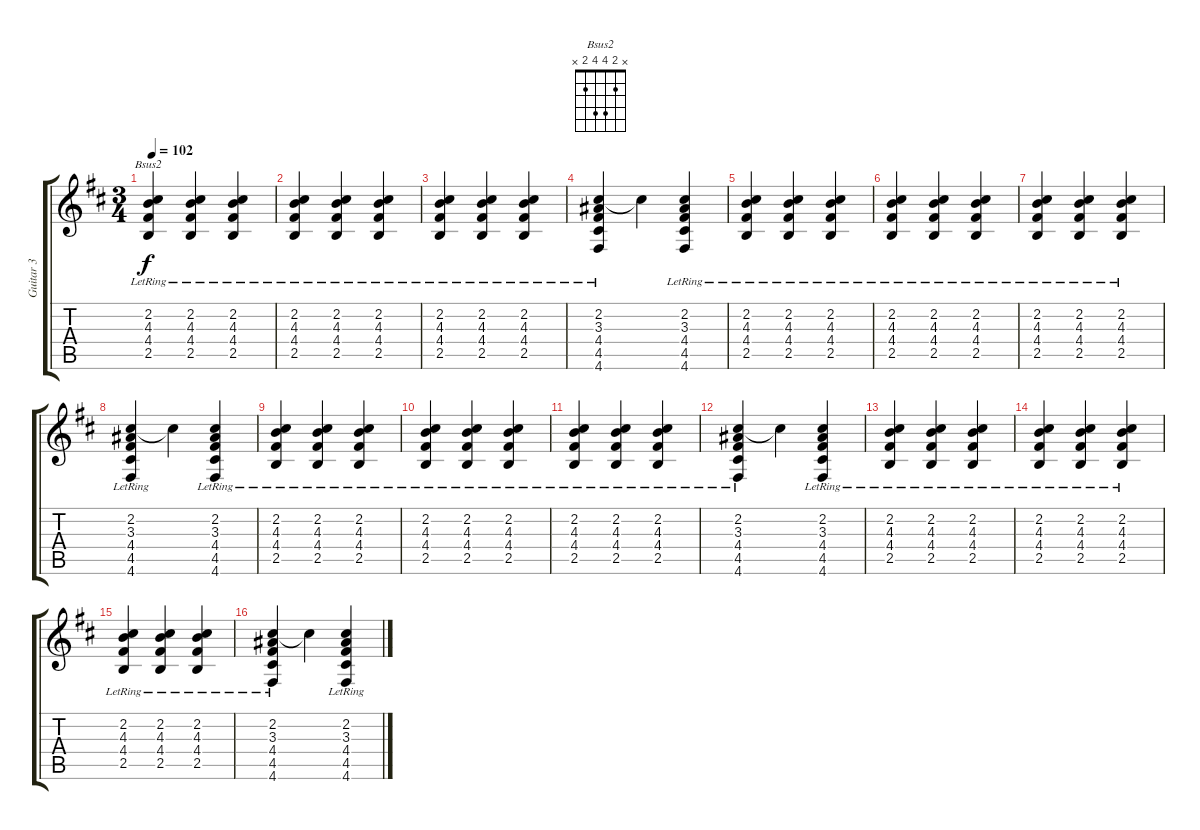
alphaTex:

\track ("Guitar 3" "Guitar 3") {instrument acousticguitarsteel}
\staff {score tabs}
\tuning (E4 B3 G3 D3 A2 D2) {hide}
\chord ("Bsus2" x 2 4 4 2 x)
\ts (3 4)
\tempo 102
\clef g2
\ks d
(2.2{lr} 4.3{lr} 4.4{lr} 2.5{lr}).4{ch "Bsus2" dy f} (2.2{lr} 4.3{lr} 4.4{lr} 2.5{lr}).4 (2.2{lr} 4.3{lr} 4.4{lr} 2.5{lr}).4 |
(2.2{lr} 4.3{lr} 4.4{lr} 2.5{lr}).4 (2.2{lr} 4.3{lr} 4.4{lr} 2.5{lr}).4 (2.2{lr} 4.3{lr} 4.4{lr} 2.5{lr}).4 |
(2.2{lr} 4.3{lr} 4.4{lr} 2.5{lr}).4 (2.2{lr} 4.3{lr} 4.4{lr} 2.5{lr}).4 (2.2{lr} 4.3{lr} 4.4{lr} 2.5{lr}).4 |
(2.2{lr} 3.3{lr} 4.4{lr} 4.5{lr} 4.6{lr}).4 2.2{t}.4 (2.2{lr} 3.3{lr} 4.4{lr} 4.5{lr} 4.6{lr}).4 |
(2.2{lr} 4.3{lr} 4.4{lr} 2.5{lr}).4 (2.2{lr} 4.3{lr} 4.4{lr} 2.5{lr}).4 (2.2{lr} 4.3{lr} 4.4{lr} 2.5{lr}).4 |
(2.2{lr} 4.3{lr} 4.4{lr} 2.5{lr}).4 (2.2{lr} 4.3{lr} 4.4{lr} 2.5{lr}).4 (2.2{lr} 4.3{lr} 4.4{lr} 2.5{lr}).4 |
(2.2{lr} 4.3{lr} 4.4{lr} 2.5{lr}).4 (2.2{lr} 4.3{lr} 4.4{lr} 2.5{lr}).4 (2.2{lr} 4.3{lr} 4.4{lr} 2.5{lr}).4 |
(2.2{lr} 3.3{lr} 4.4{lr} 4.5{lr} 4.6{lr}).4 2.2{t}.4 (2.2{lr} 3.3{lr} 4.4{lr} 4.5{lr} 4.6{lr}).4 |
(2.2{lr} 4.3{lr} 4.4{lr} 2.5{lr}).4 (2.2{lr} 4.3{lr} 4.4{lr} 2.5{lr}).4 (2.2{lr} 4.3{lr} 4.4{lr} 2.5{lr}).4 |
(2.2{lr} 4.3{lr} 4.4{lr} 2.5{lr}).4 (2.2{lr} 4.3{lr} 4.4{lr} 2.5{lr}).4 (2.2{lr} 4.3{lr} 4.4{lr} 2.5{lr}).4 |
(2.2{lr} 4.3{lr} 4.4{lr} 2.5{lr}).4 (2.2{lr} 4.3{lr} 4.4{lr} 2.5{lr}).4 (2.2{lr} 4.3{lr} 4.4{lr} 2.5{lr}).4 |
(2.2{lr} 3.3{lr} 4.4{lr} 4.5{lr} 4.6{lr}).4 2.2{t}.4 (2.2{lr} 3.3{lr} 4.4{lr} 4.5{lr} 4.6{lr}).4 |
(2.2{lr} 4.3{lr} 4.4{lr} 2.5{lr}).4 (2.2{lr} 4.3{lr} 4.4{lr} 2.5{lr}).4 (2.2{lr} 4.3{lr} 4.4{lr} 2.5{lr}).4 |
(2.2{lr} 4.3{lr} 4.4{lr} 2.5{lr}).4 (2.2{lr} 4.3{lr} 4.4{lr} 2.5{lr}).4 (2.2{lr} 4.3{lr} 4.4{lr} 2.5{lr}).4 |
(2.2{lr} 4.3{lr} 4.4{lr} 2.5{lr}).4 (2.2{lr} 4.3{lr} 4.4{lr} 2.5{lr}).4 (2.2{lr} 4.3{lr} 4.4{lr} 2.5{lr}).4 |
(2.2{lr} 3.3{lr} 4.4{lr} 4.5{lr} 4.6{lr}).4 2.2{t}.4 (2.2{lr} 3.3{lr} 4.4{lr} 4.5{lr} 4.6{lr}).4
